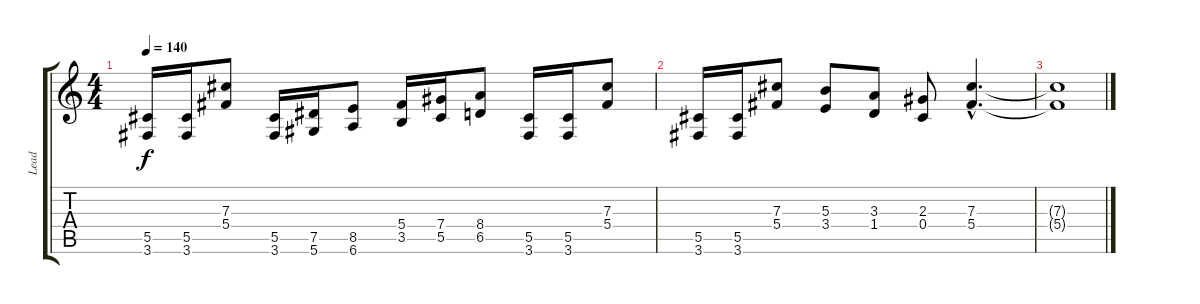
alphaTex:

\track ("Lead" "Lead") {instrument distortionguitar}
\staff {score tabs}
\tuning (Eb4 Bb3 Gb3 Db3 Ab2 Eb2) {hide}
\ts (4 4)
\tempo 140
\clef g2
\ks c
(5.5 3.6).16{dy f} (5.5 3.6).16 (7.3 5.4).8 (5.5 3.6).16 (7.5 5.6).16 (8.5 6.6).8 (5.4 3.5).16 (7.4 5.5).16 (8.4 6.5).8 (5.5 3.6).16 (5.5 3.6).16 (7.3 5.4).8 |
(5.5 3.6).16 (5.5 3.6).16 (7.3 5.4).8 (5.3 3.4).8 (3.3 1.4).8 (2.3 0.4).8 (7.3{hac} 5.4{hac}).4{d} |
(7.3{t} 5.4{t}).1
